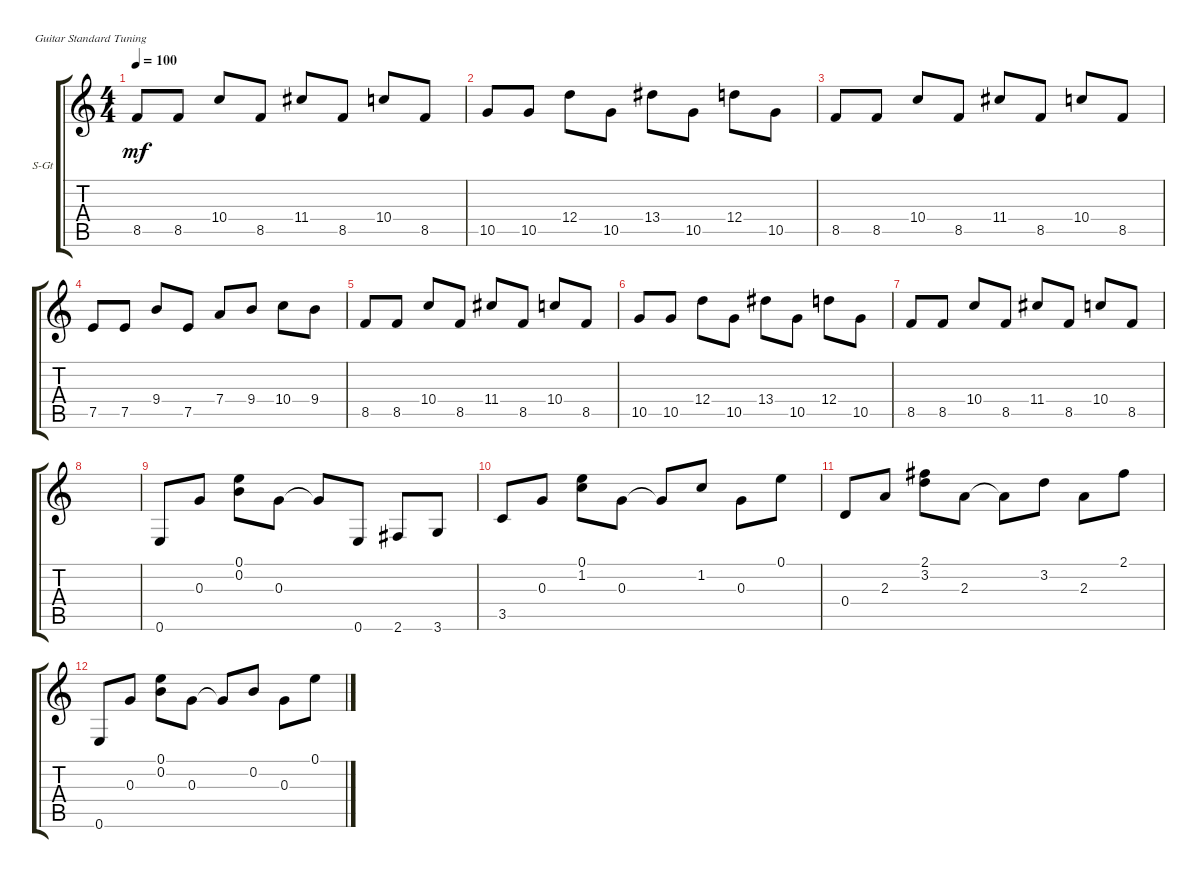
\defaultSystemsLayout 4
\bracketExtendMode groupsimilarinstruments
\firstSystemTrackNameOrientation horizontal
\otherSystemsTrackNameOrientation horizontal
\track ("Steel Guitar" "S-Gt") {instrument acousticguitarsteel}
\staff {score tabs}
\tuning (E4 B3 G3 D3 A2 E2)
\ts (4 4)
\tempo 100
\clef g2
\ks c
8.5.8{dy mf} 8.5.8 10.4.8 8.5.8 11.4.8 8.5.8 10.4.8 8.5.8 |
10.5.8 10.5.8 12.4.8 10.5.8 13.4.8 10.5.8 12.4.8 10.5.8 |
8.5.8 8.5.8 10.4.8 8.5.8 11.4.8 8.5.8 10.4.8 8.5.8 |
7.5.8 7.5.8 9.4.8 7.5.8 7.4.8 9.4.8 10.4.8 9.4.8 |
8.5.8 8.5.8 10.4.8 8.5.8 11.4.8 8.5.8 10.4.8 8.5.8 |
10.5.8 10.5.8 12.4.8 10.5.8 13.4.8 10.5.8 12.4.8 10.5.8 |
8.5.8 8.5.8 10.4.8 8.5.8 11.4.8 8.5.8 10.4.8 8.5.8 |
|
0.6.8 0.3.8 (0.2 0.1).8 0.3.8 0.3{t}.8 0.6.8 2.6.8 3.6.8 |
3.5.8 0.3.8 (1.2 0.1).8 0.3.8 0.3{t}.8 1.2.8 0.3.8 0.1.8 |
0.4.8 2.3.8 (3.2 2.1).8 2.3.8 2.3{t}.8 3.2.8 2.3.8 2.1.8 |
0.6.8 0.3.8 (0.2 0.1).8 0.3.8 0.3{t}.8 0.2.8 0.3.8 0.1.8
